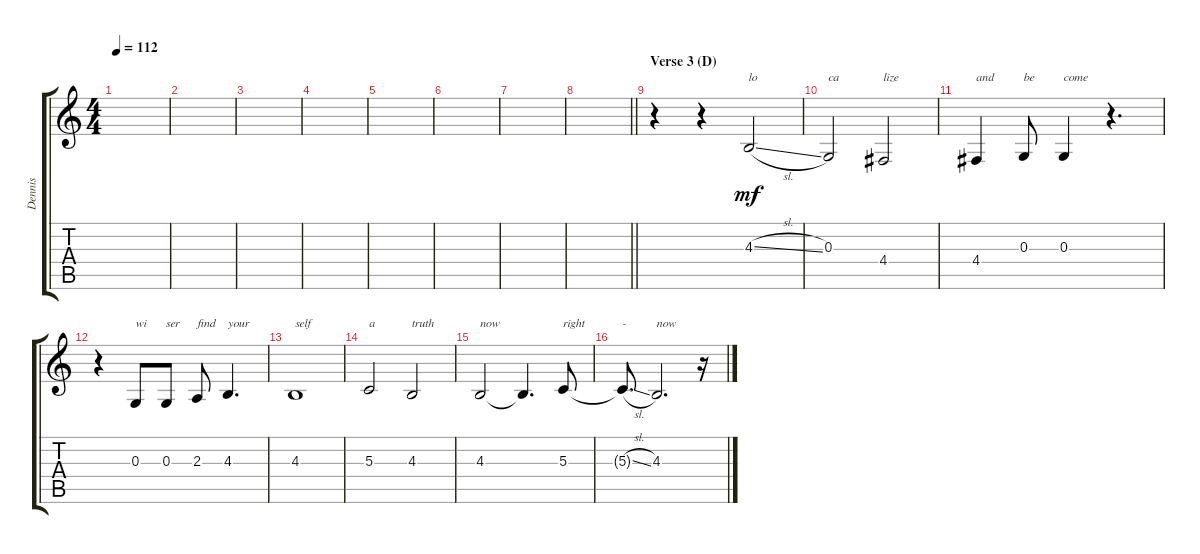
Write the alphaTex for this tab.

\track ("Dennis" "Dennis") {instrument tenorsax}
\staff {score tabs}
\tuning (E4 B3 G3 D3 A2 E2) {hide}
\ts (4 4)
\tempo 112
\clef g2
\ks c
|
|
|
|
|
|
|
\barLineRight lightlight
|
\section ("" "Verse 3 (D)")
r.4 r.4 4.3{sl}.2{txt "lo" dy mf} |
0.3.2{txt "ca"} 4.4.2{txt "lize"} |
4.4.4{txt "and"} 0.3.8{txt "be"} 0.3.4{txt "come"} r.4{d} |
r.4 0.3.8{txt "wi"} 0.3.8{txt "ser"} 2.3.8{txt "find"} 4.3.4{d txt "your"} |
4.3.1{txt "self"} |
5.3.2{txt "a"} 4.3.2{txt "truth"} |
4.3.2{txt "now"} 4.3{t}.4{d} 5.3.8{txt "right"} |
5.3{sl t}.8{d txt "-"} 4.3.2{d txt "now"} r.16
